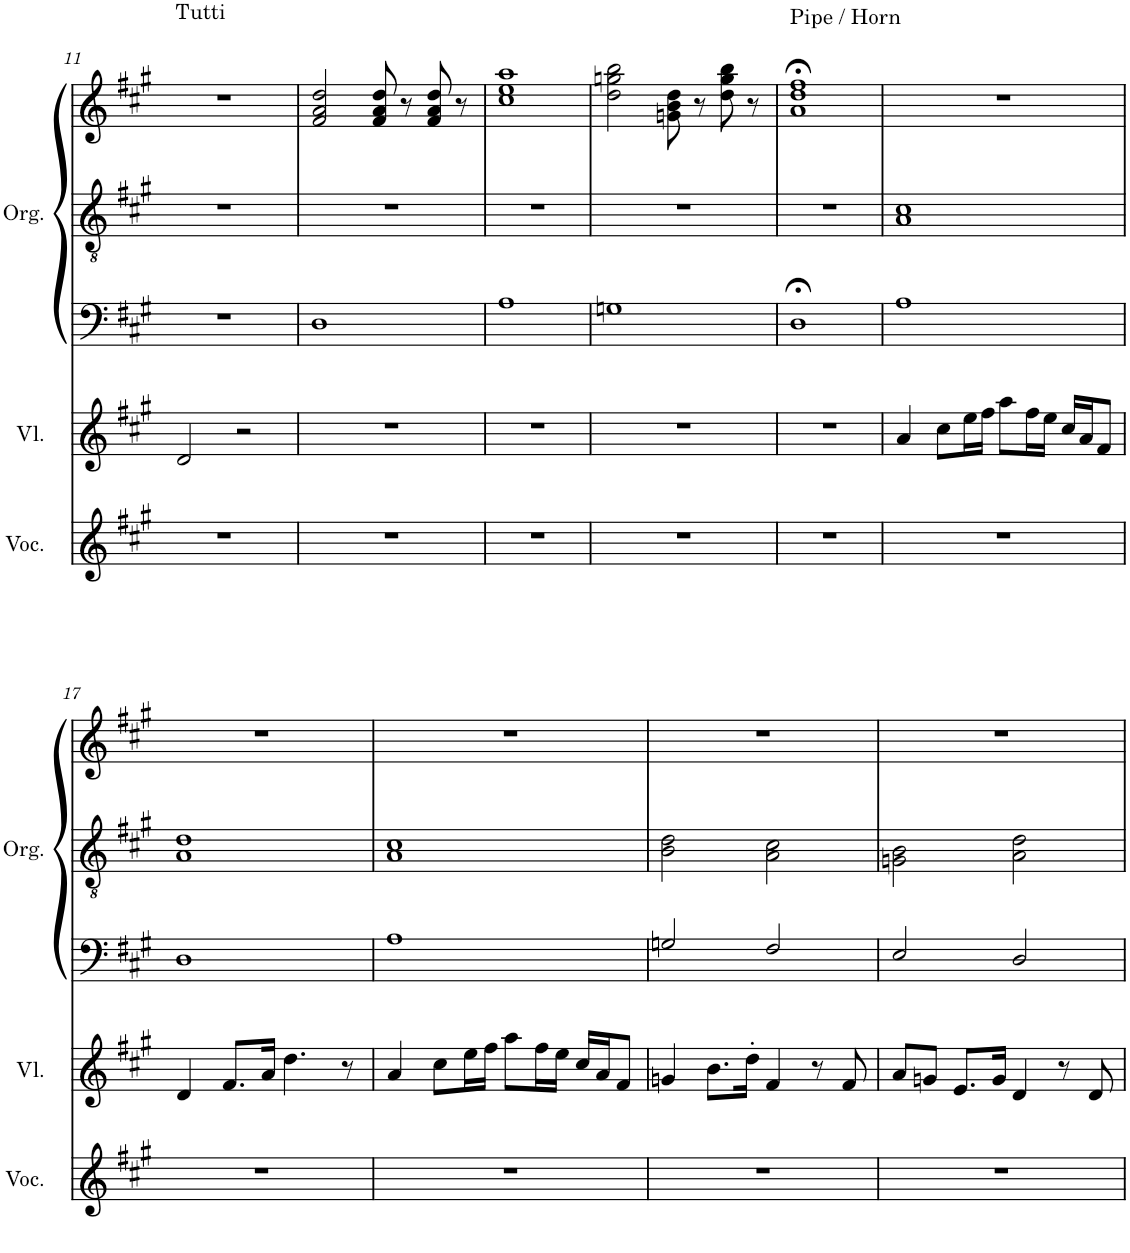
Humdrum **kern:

**kern	**kern	**kern	**kern	**kern
*part3	*part2	*part1	*part1	*part1
*staff5	*staff4	*staff3	*staff2	*staff1
*I"Vocal	*I"Violine	*I"Pipe Organ	*	*
*I'Voc.	*I'Vl.	*I'Org.	*	*
!!LO:PB:g=z
*clefG2	*clefG2	*clefF4	*clefGv2	*clefG2
*k[f#c#g#]	*k[f#c#g#]	*k[f#c#g#]	*k[f#c#g#]	*k[f#c#g#]
*M4/4	*M4/4	*M4/4	*M4/4	*M4/4
=11	=11	=11	=11	=11
!	!	!	!	!LO:TX:a:t=Tutti
1r	2d/	1r	1r	1r
.	2r	.	.	.
=12	=12	=12	=12	=12
1r	1r	1D	1r	2f#/ 2a/ 2dd/
.	.	.	.	8f#/ 8a/ 8dd/
.	.	.	.	8r
.	.	.	.	8f#/ 8a/ 8dd/
.	.	.	.	8r
=13	=13	=13	=13	=13
1r	1r	1A	1r	1cc# 1ee 1aa
=14	=14	=14	=14	=14
1r	1r	1Gn	1r	2dd\ 2ggn\ 2bb\
.	.	.	.	8gn\ 8b\ 8dd\
.	.	.	.	8r
.	.	.	.	8dd\ 8gg\ 8bb\
.	.	.	.	8r
=15	=15	=15	=15	=15
!	!	!	!	!LO:TX:a:t=Pipe / Horn
1r	1r	1D;<	1r	1a;< 1dd;< 1ff#;<
=16	=16	=16	=16	=16
1r	4a/	1A	1A 1c#	1r
.	8cc#\L	.	.	.
.	16ee\L	.	.	.
.	16ff#\JJ	.	.	.
.	8aa\L	.	.	.
.	16ff#\L	.	.	.
.	16ee\JJ	.	.	.
.	16cc#/LL	.	.	.
.	16a/J	.	.	.
.	8f#/J	.	.	.
!!LO:LB:g=z
=17	=17	=17	=17	=17
1r	4d/	1D	1A 1d	1r
.	8.f#/L	.	.	.
.	16a/Jk	.	.	.
.	4.dd\	.	.	.
.	8r	.	.	.
=18	=18	=18	=18	=18
1r	4a/	1A	1A 1c#	1r
.	8cc#\L	.	.	.
.	16ee\L	.	.	.
.	16ff#\JJ	.	.	.
.	8aa\L	.	.	.
.	16ff#\L	.	.	.
.	16ee\JJ	.	.	.
.	16cc#/LL	.	.	.
.	16a/J	.	.	.
.	8f#/J	.	.	.
=19	=19	=19	=19	=19
1r	4gn/	2Gn/	2B\ 2d\	1r
.	8.b\L	.	.	.
.	16dd'\Jk	.	.	.
.	4f#/	2F#/	2A\ 2c#\	.
.	8r	.	.	.
.	8f#/	.	.	.
=20	=20	=20	=20	=20
1r	8a/L	2E/	2Gn\ 2B\	1r
.	8gn/J	.	.	.
.	8.e/L	.	.	.
.	16g/Jk	.	.	.
.	4d/	2D/	2A\ 2d\	.
.	8r	.	.	.
.	8d/	.	.	.
=	=	=	=	=
*-	*-	*-	*-	*-
